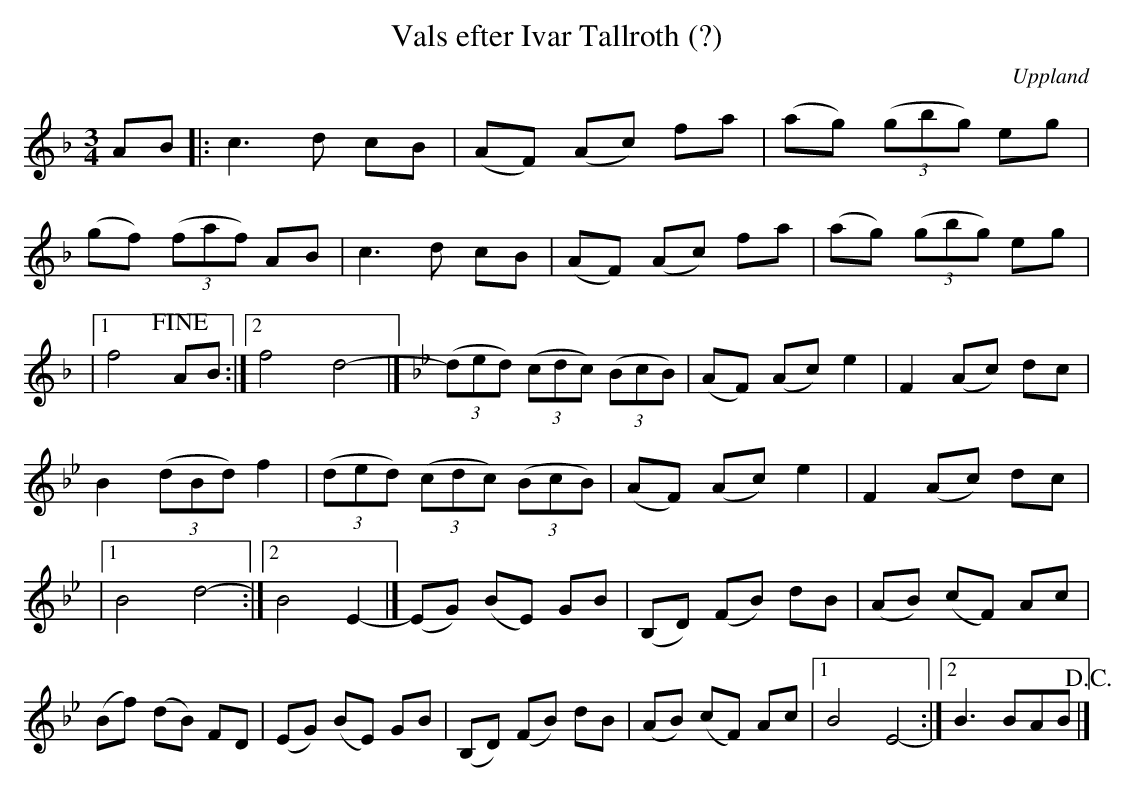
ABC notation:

X:1
T:Vals efter Ivar Tallroth (?)
O:Uppland
M:3/4
L:1/8
K:F
AB |: c2>d2 cB | (AF) (Ac) fa | (ag) ((3gbg) eg |
(gf) ((3faf) AB | c2>d2 cB | (AF) (Ac) fa | (ag) ((3gbg) eg |
|1 f4 !fine! AB :|2 f4 d4- |] \
K:Bb
((3ded) ((3cdc) ((3BcB) | (AF) (Ac) e2 | F2 (Ac) dc |
B2 ((3dBd) f2 | ((3ded) ((3cdc) ((3BcB) | (AF) (Ac) e2 | F2 (Ac) dc |
|1 B4 d4- :|2 B4 E2- |] (EG) (BE) GB | (B,D) (FB) dB | (AB) (cF) Ac |
(Bf) (dB) FD | (EG) (BE) GB | (B,D) (FB) dB | (AB) (cF) Ac |1 B4 E4- :|2 B3 BAB !D.C.! |]
